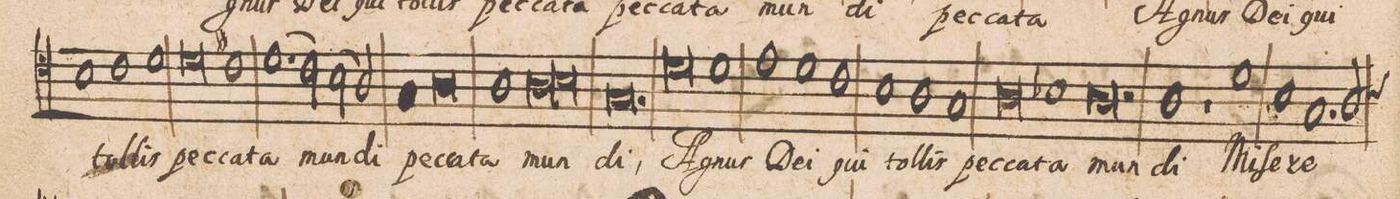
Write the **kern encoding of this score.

**kern	**text
*I"TENOR.	*
*clefC4	*
*k[]	*
*met(C|)	*
*M3/1	*
1B\	tol-
1c\	-lis
1d\	pec-
=24-	=24-
0d\	-ca-
1c#X\	-ta
=25-	=25-
(1.d\	mun-
2c\)	.
(2B\	-di
2A/)	.
=26-	=26-
*col	*
1G/	pec-
0A\	-ca-
*Xcol	*
=27-	=27-
1A\	-ta
*lig	*
1A\	mun-
1B\	.
*Xlig	*
=28-	=28-
0.G/	-di,
=29-	=29-
0d\	A-
1d\	-gnus
=30-	=30-
1e\	De-
1d\	-i
1c\	qui
=31-	=31-
1B\	tol-
1A\	-lis
1G/	pec-
=32-	=32-
0A\	-ca-
1B-X\	-ta
=33-	=33-
0.A\	mun-
=34-	=34-
1A\	-di
1r	.
1d\	Mi-
=35-	=35-
1B\	-ſe-
1.G/	-re-
2A/	.
*custos:B	*
=36-	=36-
*-	*-
